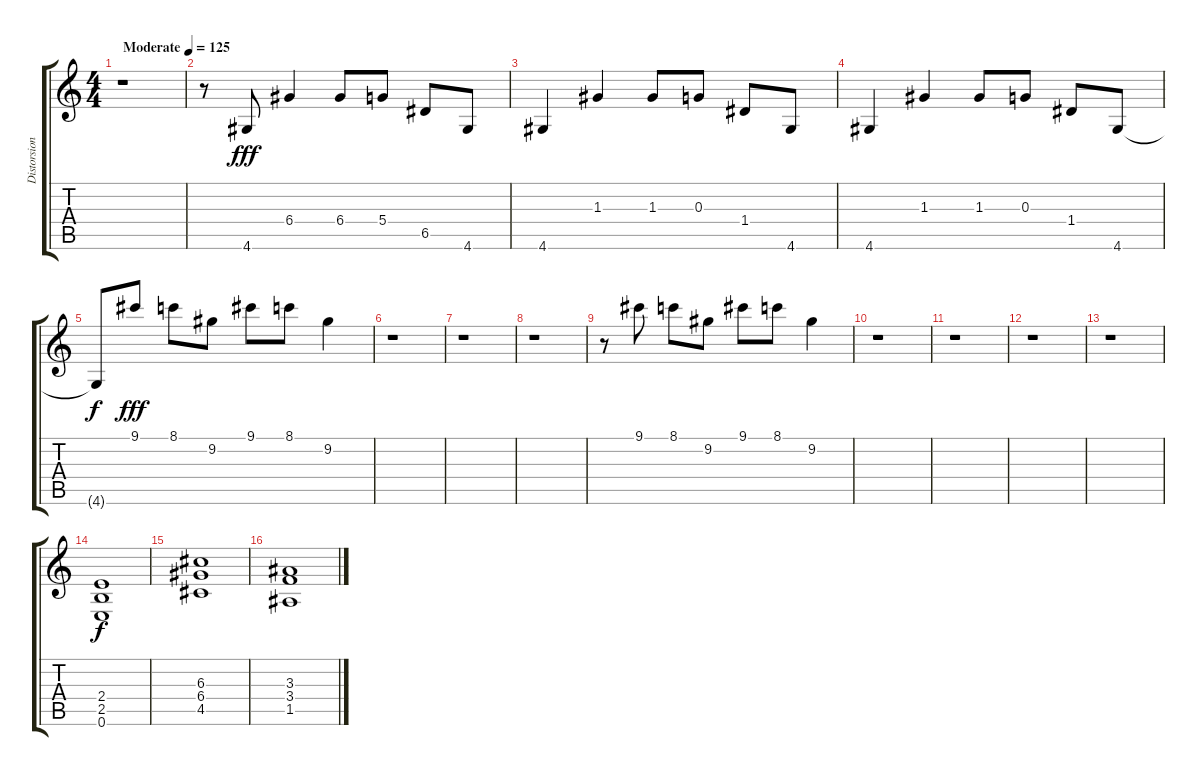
\track ("Distorsion" "Distorsion") {instrument distortionguitar}
\staff {score tabs}
\tuning (E4 B3 G3 D3 A2 E2) {hide}
\ts (4 4)
\tempo (125 "Moderate")
\clef g2
\ks c
r.1{dy fff instrument distortionguitar} |
r.8 4.6.8 6.4.4 6.4.8 5.4.8 6.5.8 4.6.8 |
4.6.4 1.3.4 1.3.8 0.3.8 1.4.8 4.6.8 |
4.6.4 1.3.4 1.3.8 0.3.8 1.4.8 4.6.8 |
4.6{t}.8{dy f} 9.1.8{dy fff} 8.1.8 9.2.8 9.1.8 8.1.8 9.2.4 |
r.1 |
r.1 |
r.1 |
r.8 9.1.8 8.1.8 9.2.8 9.1.8 8.1.8 9.2.4 |
r.1 |
r.1 |
r.1 |
r.1 |
(2.4 2.5 0.6).1{dy f} |
(6.3 6.4 4.5).1 |
(3.3 3.4 1.5).1
